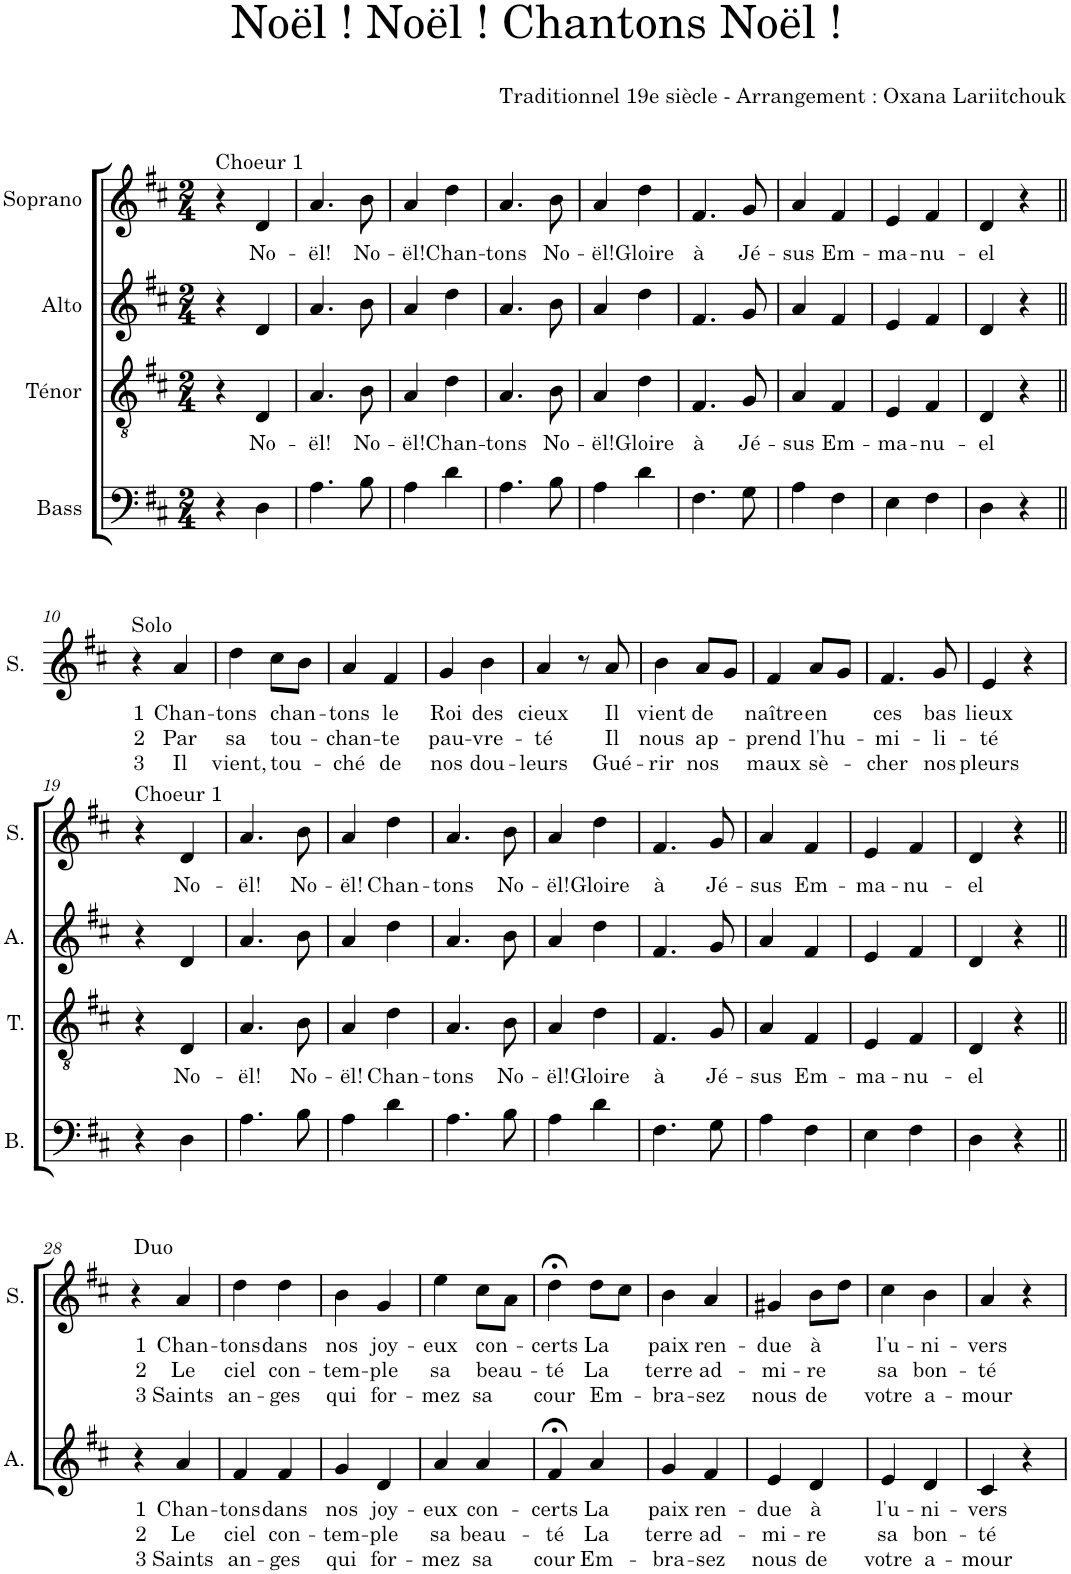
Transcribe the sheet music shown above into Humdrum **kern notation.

**kern	**kern	**text	**kern	**text	**text	**text	**kern	**text	**text	**text
*part4	*part3	*part3	*part2	*part2	*part2	*part2	*part1	*part1	*part1	*part1
*staff4	*staff3	*staff3	*staff2	*staff2	*staff2	*staff2	*staff1	*staff1	*staff1	*staff1
*I"Bass	*I"Ténor	*	*I"Alto	*	*	*	*I"Soprano	*	*	*
*I'B.	*I'T.	*	*I'A.	*	*	*	*I'S.	*	*	*
*clefF4	*clefGv2	*	*clefG2	*	*	*	*clefG2	*	*	*
*k[f#c#]	*k[f#c#]	*	*k[f#c#]	*	*	*	*k[f#c#]	*	*	*
*M2/4	*M2/4	*	*M2/4	*	*	*	*M2/4	*	*	*
=1	=1	=1	=1	=1	=1	=1	=1	=1	=1	=1
!	!	!	!	!	!	!	!LO:TX:a:t=Choeur 1	!	!	!
4r	4r	.	4r	.	.	.	4r	.	.	.
!	!	!LO:LY:b	!	!	!	!	!	!LO:LY:b	!	!
4D\	4D/	No-	4d/	.	.	.	4d/	No-	.	.
=2	=2	=2	=2	=2	=2	=2	=2	=2	=2	=2
!	!	!LO:LY:b	!	!	!	!	!	!LO:LY:b	!	!
4.A\	4.A/	-ël!	4.a/	.	.	.	4.a/	-ël!	.	.
!	!	!LO:LY:b	!	!	!	!	!	!LO:LY:b	!	!
8B\	8B\	No-	8b\	.	.	.	8b\	No-	.	.
=3	=3	=3	=3	=3	=3	=3	=3	=3	=3	=3
!	!	!LO:LY:b	!	!	!	!	!	!LO:LY:b	!	!
4A\	4A/	-ël!	4a/	.	.	.	4a/	-ël!	.	.
!	!	!LO:LY:b	!	!	!	!	!	!LO:LY:b	!	!
4d\	4d\	Chan-	4dd\	.	.	.	4dd\	Chan-	.	.
=4	=4	=4	=4	=4	=4	=4	=4	=4	=4	=4
!	!	!LO:LY:b	!	!	!	!	!	!LO:LY:b	!	!
4.A\	4.A/	-tons	4.a/	.	.	.	4.a/	-tons	.	.
!	!	!LO:LY:b	!	!	!	!	!	!LO:LY:b	!	!
8B\	8B\	No-	8b\	.	.	.	8b\	No-	.	.
=5	=5	=5	=5	=5	=5	=5	=5	=5	=5	=5
!	!	!LO:LY:b	!	!	!	!	!	!LO:LY:b	!	!
4A\	4A/	-ël!	4a/	.	.	.	4a/	-ël!	.	.
!	!	!LO:LY:b	!	!	!	!	!	!LO:LY:b	!	!
4d\	4d\	Gloire	4dd\	.	.	.	4dd\	Gloire	.	.
=6	=6	=6	=6	=6	=6	=6	=6	=6	=6	=6
!	!	!LO:LY:b	!	!	!	!	!	!LO:LY:b	!	!
4.F#\	4.F#/	à	4.f#/	.	.	.	4.f#/	à	.	.
!	!	!LO:LY:b	!	!	!	!	!	!LO:LY:b	!	!
8G\	8G/	Jé-	8g/	.	.	.	8g/	Jé-	.	.
=7	=7	=7	=7	=7	=7	=7	=7	=7	=7	=7
!	!	!LO:LY:b	!	!	!	!	!	!LO:LY:b	!	!
4A\	4A/	-sus	4a/	.	.	.	4a/	-sus	.	.
!	!	!LO:LY:b	!	!	!	!	!	!LO:LY:b	!	!
4F#\	4F#/	Em-	4f#/	.	.	.	4f#/	Em-	.	.
=8	=8	=8	=8	=8	=8	=8	=8	=8	=8	=8
!	!	!LO:LY:b	!	!	!	!	!	!LO:LY:b	!	!
4E\	4E/	-ma-	4e/	.	.	.	4e/	-ma-	.	.
!	!	!LO:LY:b	!	!	!	!	!	!LO:LY:b	!	!
4F#\	4F#/	-nu-	4f#/	.	.	.	4f#/	-nu-	.	.
=9	=9	=9	=9	=9	=9	=9	=9	=9	=9	=9
!	!	!LO:LY:b	!	!	!	!	!	!LO:LY:b	!	!
4D\	4D/	-el	4d/	.	.	.	4d/	-el	.	.
4r	4r	.	4r	.	.	.	4r	.	.	.
!!LO:LB:g=z
=10||	=10||	=10||	=10||	=10||	=10||	=10||	=10||	=10||	=10||	=10||
!	!	!	!	!	!	!	!LO:TX:a:t=Solo	!	!	!
!	!	!	!	!	!	!	!	!LO:LY:b	!LO:LY:b	!LO:LY:b
2r	2r	.	2r	.	.	.	4r	1	2	3
!	!	!	!	!	!	!	!	!LO:LY:b	!LO:LY:b	!LO:LY:b
.	.	.	.	.	.	.	4a/	Chan-	Par	Il
=11	=11	=11	=11	=11	=11	=11	=11	=11	=11	=11
!	!	!	!	!	!	!	!	!LO:LY:b	!LO:LY:b	!LO:LY:b
2r	2r	.	2r	.	.	.	4dd\	-tons	sa	vient,
!	!	!	!	!	!	!	!	!LO:LY:b	!LO:LY:b	!LO:LY:b
.	.	.	.	.	.	.	8cc#\L	chan-	tou-	tou-
.	.	.	.	.	.	.	8b\J	.	.	.
=12	=12	=12	=12	=12	=12	=12	=12	=12	=12	=12
!	!	!	!	!	!	!	!	!LO:LY:b	!LO:LY:b	!LO:LY:b
2r	2r	.	2r	.	.	.	4a/	-tons	-chan-	-ché
!	!	!	!	!	!	!	!	!LO:LY:b	!LO:LY:b	!LO:LY:b
.	.	.	.	.	.	.	4f#/	le	-te	de
=13	=13	=13	=13	=13	=13	=13	=13	=13	=13	=13
!	!	!	!	!	!	!	!	!LO:LY:b	!LO:LY:b	!LO:LY:b
2r	2r	.	2r	.	.	.	4g/	Roi	pau-	nos
!	!	!	!	!	!	!	!	!LO:LY:b	!LO:LY:b	!LO:LY:b
.	.	.	.	.	.	.	4b\	des	-vre-	dou-
=14	=14	=14	=14	=14	=14	=14	=14	=14	=14	=14
!	!	!	!	!	!	!	!	!LO:LY:b	!LO:LY:b	!LO:LY:b
2r	2r	.	2r	.	.	.	4a/	cieux	-té	-leurs
.	.	.	.	.	.	.	8r	.	.	.
!	!	!	!	!	!	!	!	!LO:LY:b	!LO:LY:b	!LO:LY:b
.	.	.	.	.	.	.	8a/	Il	Il	Gué-
=15	=15	=15	=15	=15	=15	=15	=15	=15	=15	=15
!	!	!	!	!	!	!	!	!LO:LY:b	!LO:LY:b	!LO:LY:b
2r	2r	.	2r	.	.	.	4b\	vient	nous	-rir
!	!	!	!	!	!	!	!	!LO:LY:b	!LO:LY:b	!LO:LY:b
.	.	.	.	.	.	.	8a/L	de	ap-	nos
.	.	.	.	.	.	.	8g/J	.	.	.
=16	=16	=16	=16	=16	=16	=16	=16	=16	=16	=16
!	!	!	!	!	!	!	!	!LO:LY:b	!LO:LY:b	!LO:LY:b
2r	2r	.	2r	.	.	.	4f#/	naître	-prend	maux
!	!	!	!	!	!	!	!	!LO:LY:b	!LO:LY:b	!LO:LY:b
.	.	.	.	.	.	.	8a/L	en	l'hu-	sè-
.	.	.	.	.	.	.	8g/J	.	.	.
=17	=17	=17	=17	=17	=17	=17	=17	=17	=17	=17
!	!	!	!	!	!	!	!	!LO:LY:b	!LO:LY:b	!LO:LY:b
2r	2r	.	2r	.	.	.	4.f#/	ces	-mi-	-cher
!	!	!	!	!	!	!	!	!LO:LY:b	!LO:LY:b	!LO:LY:b
.	.	.	.	.	.	.	8g/	bas	-li-	nos
=18	=18	=18	=18	=18	=18	=18	=18	=18	=18	=18
!	!	!	!	!	!	!	!	!LO:LY:b	!LO:LY:b	!LO:LY:b
2r	2r	.	2r	.	.	.	4e/	lieux	-té	pleurs
.	.	.	.	.	.	.	4r	.	.	.
!!LO:LB:g=z
=19	=19	=19	=19	=19	=19	=19	=19	=19	=19	=19
!	!	!	!	!	!	!	!LO:TX:a:t=Choeur 1	!	!	!
4r	4r	.	4r	.	.	.	4r	.	.	.
!	!	!LO:LY:b	!	!	!	!	!	!LO:LY:b	!	!
4D\	4D/	No-	4d/	.	.	.	4d/	No-	.	.
=20	=20	=20	=20	=20	=20	=20	=20	=20	=20	=20
!	!	!LO:LY:b	!	!	!	!	!	!LO:LY:b	!	!
4.A\	4.A/	-ël!	4.a/	.	.	.	4.a/	-ël!	.	.
!	!	!LO:LY:b	!	!	!	!	!	!LO:LY:b	!	!
8B\	8B\	No-	8b\	.	.	.	8b\	No-	.	.
=21	=21	=21	=21	=21	=21	=21	=21	=21	=21	=21
!	!	!LO:LY:b	!	!	!	!	!	!LO:LY:b	!	!
4A\	4A/	-ël!	4a/	.	.	.	4a/	-ël!	.	.
!	!	!LO:LY:b	!	!	!	!	!	!LO:LY:b	!	!
4d\	4d\	Chan-	4dd\	.	.	.	4dd\	Chan-	.	.
=22	=22	=22	=22	=22	=22	=22	=22	=22	=22	=22
!	!	!LO:LY:b	!	!	!	!	!	!LO:LY:b	!	!
4.A\	4.A/	-tons	4.a/	.	.	.	4.a/	-tons	.	.
!	!	!LO:LY:b	!	!	!	!	!	!LO:LY:b	!	!
8B\	8B\	No-	8b\	.	.	.	8b\	No-	.	.
=23	=23	=23	=23	=23	=23	=23	=23	=23	=23	=23
!	!	!LO:LY:b	!	!	!	!	!	!LO:LY:b	!	!
4A\	4A/	-ël!	4a/	.	.	.	4a/	-ël!	.	.
!	!	!LO:LY:b	!	!	!	!	!	!LO:LY:b	!	!
4d\	4d\	Gloire	4dd\	.	.	.	4dd\	Gloire	.	.
=24	=24	=24	=24	=24	=24	=24	=24	=24	=24	=24
!	!	!LO:LY:b	!	!	!	!	!	!LO:LY:b	!	!
4.F#\	4.F#/	à	4.f#/	.	.	.	4.f#/	à	.	.
!	!	!LO:LY:b	!	!	!	!	!	!LO:LY:b	!	!
8G\	8G/	Jé-	8g/	.	.	.	8g/	Jé-	.	.
=25	=25	=25	=25	=25	=25	=25	=25	=25	=25	=25
!	!	!LO:LY:b	!	!	!	!	!	!LO:LY:b	!	!
4A\	4A/	-sus	4a/	.	.	.	4a/	-sus	.	.
!	!	!LO:LY:b	!	!	!	!	!	!LO:LY:b	!	!
4F#\	4F#/	Em-	4f#/	.	.	.	4f#/	Em-	.	.
=26	=26	=26	=26	=26	=26	=26	=26	=26	=26	=26
!	!	!LO:LY:b	!	!	!	!	!	!LO:LY:b	!	!
4E\	4E/	-ma-	4e/	.	.	.	4e/	-ma-	.	.
!	!	!LO:LY:b	!	!	!	!	!	!LO:LY:b	!	!
4F#\	4F#/	-nu-	4f#/	.	.	.	4f#/	-nu-	.	.
=27	=27	=27	=27	=27	=27	=27	=27	=27	=27	=27
!	!	!LO:LY:b	!	!	!	!	!	!LO:LY:b	!	!
4D\	4D/	-el	4d/	.	.	.	4d/	-el	.	.
4r	4r	.	4r	.	.	.	4r	.	.	.
!!LO:LB:g=z
=28||	=28||	=28||	=28||	=28||	=28||	=28||	=28||	=28||	=28||	=28||
!	!	!	!	!	!	!	!LO:TX:a:t=Duo	!	!	!
!	!	!	!	!LO:LY:b	!LO:LY:b	!LO:LY:b	!	!LO:LY:b	!LO:LY:b	!LO:LY:b
2r	2r	.	4r	1	2	3	4r	1	2	3
!	!	!	!	!LO:LY:b	!LO:LY:b	!LO:LY:b	!	!LO:LY:b	!LO:LY:b	!LO:LY:b
.	.	.	4a/	Chan-	Le	Saints	4a/	Chan-	Le	Saints
=29	=29	=29	=29	=29	=29	=29	=29	=29	=29	=29
!	!	!	!	!LO:LY:b	!LO:LY:b	!LO:LY:b	!	!LO:LY:b	!LO:LY:b	!LO:LY:b
2r	2r	.	4f#/	-tons	ciel	an-	4dd\	-tons	ciel	an-
!	!	!	!	!LO:LY:b	!LO:LY:b	!LO:LY:b	!	!LO:LY:b	!LO:LY:b	!LO:LY:b
.	.	.	4f#/	dans	con-	-ges	4dd\	dans	con-	-ges
=30	=30	=30	=30	=30	=30	=30	=30	=30	=30	=30
!	!	!	!	!LO:LY:b	!LO:LY:b	!LO:LY:b	!	!LO:LY:b	!LO:LY:b	!LO:LY:b
2r	2r	.	4g/	nos	-tem-	qui	4b\	nos	-tem-	qui
!	!	!	!	!LO:LY:b	!LO:LY:b	!LO:LY:b	!	!LO:LY:b	!LO:LY:b	!LO:LY:b
.	.	.	4d/	joy-	-ple	for-	4g/	joy-	-ple	for-
=31	=31	=31	=31	=31	=31	=31	=31	=31	=31	=31
!	!	!	!	!LO:LY:b	!LO:LY:b	!LO:LY:b	!	!LO:LY:b	!LO:LY:b	!LO:LY:b
2r	2r	.	4a/	-eux	sa	-mez	4ee\	-eux	sa	-mez
!	!	!	!	!LO:LY:b	!LO:LY:b	!LO:LY:b	!	!LO:LY:b	!LO:LY:b	!LO:LY:b
.	.	.	4a/	con-	beau-	sa	8cc#\L	con-	beau-	sa
.	.	.	.	.	.	.	8a\J	.	.	.
=32	=32	=32	=32	=32	=32	=32	=32	=32	=32	=32
!	!	!	!	!LO:LY:b	!LO:LY:b	!LO:LY:b	!	!LO:LY:b	!LO:LY:b	!LO:LY:b
2r	2r	.	4f#;</	-certs	-té	cour	4dd;<\	-certs	-té	cour
!	!	!	!	!LO:LY:b	!LO:LY:b	!LO:LY:b	!	!LO:LY:b	!LO:LY:b	!LO:LY:b
.	.	.	4a/	La	La	Em-	8dd\L	La	La	Em-
.	.	.	.	.	.	.	8cc#\J	.	.	.
=33	=33	=33	=33	=33	=33	=33	=33	=33	=33	=33
!	!	!	!	!LO:LY:b	!LO:LY:b	!LO:LY:b	!	!LO:LY:b	!LO:LY:b	!LO:LY:b
2r	2r	.	4g/	paix	terre	-bra-	4b\	paix	terre	-bra-
!	!	!	!	!LO:LY:b	!LO:LY:b	!LO:LY:b	!	!LO:LY:b	!LO:LY:b	!LO:LY:b
.	.	.	4f#/	ren-	ad-	-sez	4a/	ren-	ad-	-sez
=34	=34	=34	=34	=34	=34	=34	=34	=34	=34	=34
!	!	!	!	!LO:LY:b	!LO:LY:b	!LO:LY:b	!	!LO:LY:b	!LO:LY:b	!LO:LY:b
2r	2r	.	4e/	-due	-mi-	nous	4g#X/	-due	-mi-	nous
!	!	!	!	!LO:LY:b	!LO:LY:b	!LO:LY:b	!	!LO:LY:b	!LO:LY:b	!LO:LY:b
.	.	.	4d/	à	-re	de	8b\L	à	-re	de
.	.	.	.	.	.	.	8dd\J	.	.	.
=35	=35	=35	=35	=35	=35	=35	=35	=35	=35	=35
!	!	!	!	!LO:LY:b	!LO:LY:b	!LO:LY:b	!	!LO:LY:b	!LO:LY:b	!LO:LY:b
2r	2r	.	4e/	l'u-	sa	votre	4cc#\	l'u-	sa	votre
!	!	!	!	!LO:LY:b	!LO:LY:b	!LO:LY:b	!	!LO:LY:b	!LO:LY:b	!LO:LY:b
.	.	.	4d/	-ni-	bon-	a-	4b\	-ni-	bon-	a-
=36	=36	=36	=36	=36	=36	=36	=36	=36	=36	=36
!	!	!	!	!LO:LY:b	!LO:LY:b	!LO:LY:b	!	!LO:LY:b	!LO:LY:b	!LO:LY:b
2r	2r	.	4c#/	-vers	-té	-mour	4a/	-vers	-té	-mour
.	.	.	4r	.	.	.	4r	.	.	.
=	=	=	=	=	=	=	=	=	=	=
*-	*-	*-	*-	*-	*-	*-	*-	*-	*-	*-
